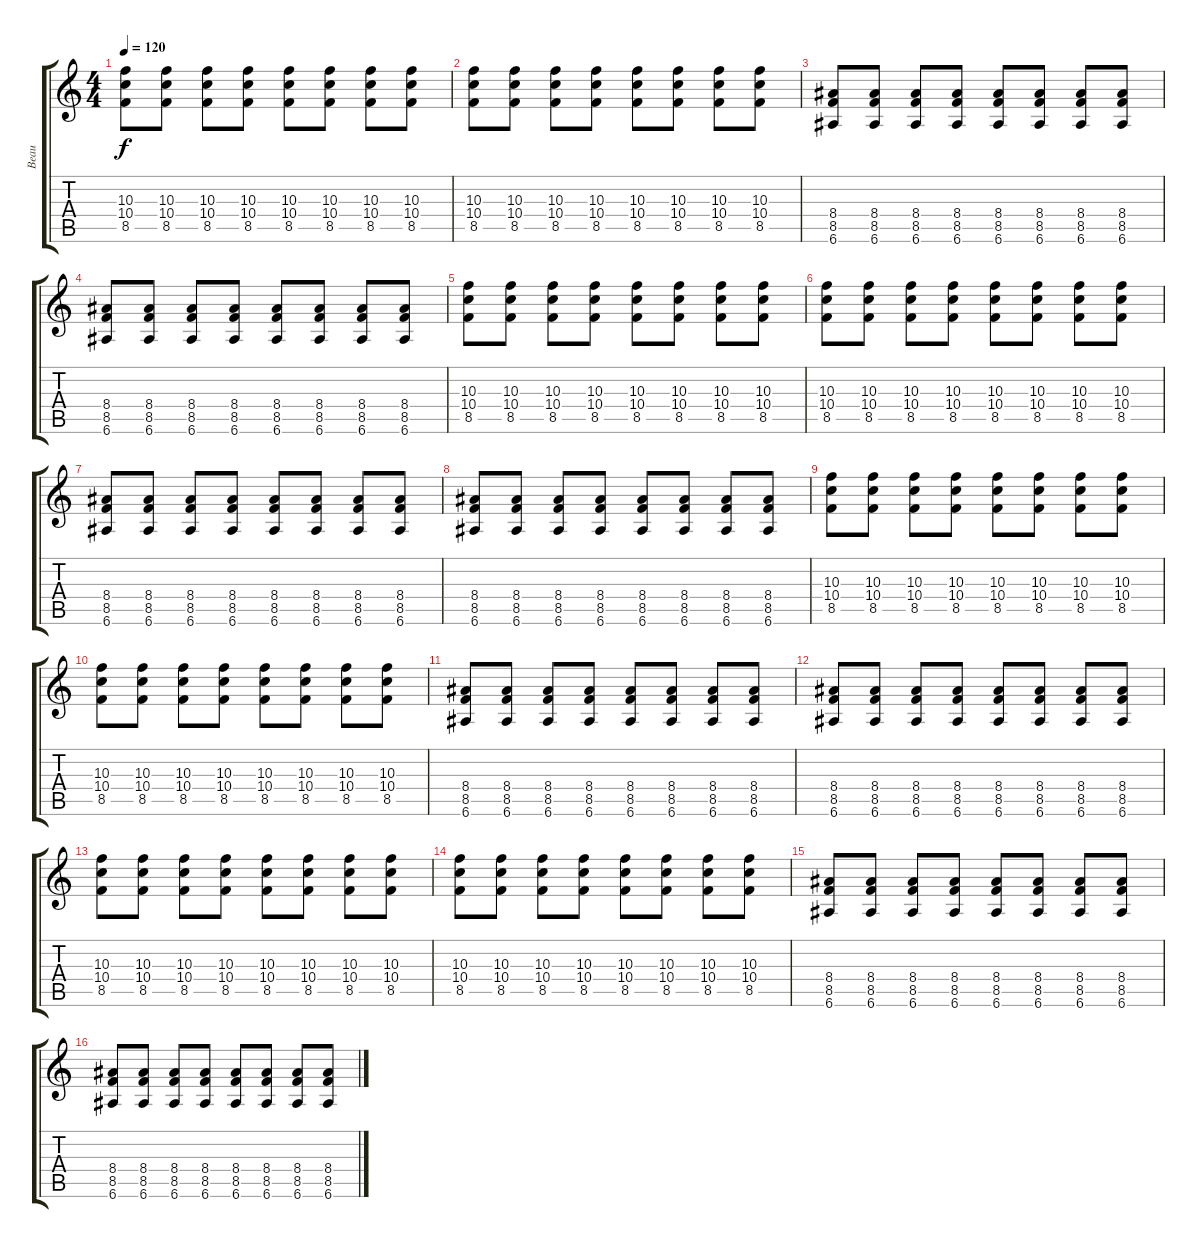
\track ("Beau" "Beau") {instrument distortionguitar}
\staff {score tabs}
\tuning (E4 B3 G3 D3 A2 E2) {hide}
\ts (4 4)
\tempo 120
\clef g2
\ks c
(10.3 10.4 8.5).8{dy f} (10.3 10.4 8.5).8 (10.3 10.4 8.5).8 (10.3 10.4 8.5).8 (10.3 10.4 8.5).8 (10.3 10.4 8.5).8 (10.3 10.4 8.5).8 (10.3 10.4 8.5).8 |
(10.3 10.4 8.5).8 (10.3 10.4 8.5).8 (10.3 10.4 8.5).8 (10.3 10.4 8.5).8 (10.3 10.4 8.5).8 (10.3 10.4 8.5).8 (10.3 10.4 8.5).8 (10.3 10.4 8.5).8 |
(8.4 8.5 6.6).8 (8.4 8.5 6.6).8 (8.4 8.5 6.6).8 (8.4 8.5 6.6).8 (8.4 8.5 6.6).8 (8.4 8.5 6.6).8 (8.4 8.5 6.6).8 (8.4 8.5 6.6).8 |
(8.4 8.5 6.6).8 (8.4 8.5 6.6).8 (8.4 8.5 6.6).8 (8.4 8.5 6.6).8 (8.4 8.5 6.6).8 (8.4 8.5 6.6).8 (8.4 8.5 6.6).8 (8.4 8.5 6.6).8 |
(10.3 10.4 8.5).8 (10.3 10.4 8.5).8 (10.3 10.4 8.5).8 (10.3 10.4 8.5).8 (10.3 10.4 8.5).8 (10.3 10.4 8.5).8 (10.3 10.4 8.5).8 (10.3 10.4 8.5).8 |
(10.3 10.4 8.5).8 (10.3 10.4 8.5).8 (10.3 10.4 8.5).8 (10.3 10.4 8.5).8 (10.3 10.4 8.5).8 (10.3 10.4 8.5).8 (10.3 10.4 8.5).8 (10.3 10.4 8.5).8 |
(8.4 8.5 6.6).8 (8.4 8.5 6.6).8 (8.4 8.5 6.6).8 (8.4 8.5 6.6).8 (8.4 8.5 6.6).8 (8.4 8.5 6.6).8 (8.4 8.5 6.6).8 (8.4 8.5 6.6).8 |
(8.4 8.5 6.6).8 (8.4 8.5 6.6).8 (8.4 8.5 6.6).8 (8.4 8.5 6.6).8 (8.4 8.5 6.6).8 (8.4 8.5 6.6).8 (8.4 8.5 6.6).8 (8.4 8.5 6.6).8 |
(10.3 10.4 8.5).8 (10.3 10.4 8.5).8 (10.3 10.4 8.5).8 (10.3 10.4 8.5).8 (10.3 10.4 8.5).8 (10.3 10.4 8.5).8 (10.3 10.4 8.5).8 (10.3 10.4 8.5).8 |
(10.3 10.4 8.5).8 (10.3 10.4 8.5).8 (10.3 10.4 8.5).8 (10.3 10.4 8.5).8 (10.3 10.4 8.5).8 (10.3 10.4 8.5).8 (10.3 10.4 8.5).8 (10.3 10.4 8.5).8 |
(8.4 8.5 6.6).8 (8.4 8.5 6.6).8 (8.4 8.5 6.6).8 (8.4 8.5 6.6).8 (8.4 8.5 6.6).8 (8.4 8.5 6.6).8 (8.4 8.5 6.6).8 (8.4 8.5 6.6).8 |
(8.4 8.5 6.6).8 (8.4 8.5 6.6).8 (8.4 8.5 6.6).8 (8.4 8.5 6.6).8 (8.4 8.5 6.6).8 (8.4 8.5 6.6).8 (8.4 8.5 6.6).8 (8.4 8.5 6.6).8 |
(10.3 10.4 8.5).8 (10.3 10.4 8.5).8 (10.3 10.4 8.5).8 (10.3 10.4 8.5).8 (10.3 10.4 8.5).8 (10.3 10.4 8.5).8 (10.3 10.4 8.5).8 (10.3 10.4 8.5).8 |
(10.3 10.4 8.5).8 (10.3 10.4 8.5).8 (10.3 10.4 8.5).8 (10.3 10.4 8.5).8 (10.3 10.4 8.5).8 (10.3 10.4 8.5).8 (10.3 10.4 8.5).8 (10.3 10.4 8.5).8 |
(8.4 8.5 6.6).8 (8.4 8.5 6.6).8 (8.4 8.5 6.6).8 (8.4 8.5 6.6).8 (8.4 8.5 6.6).8 (8.4 8.5 6.6).8 (8.4 8.5 6.6).8 (8.4 8.5 6.6).8 |
(8.4 8.5 6.6).8 (8.4 8.5 6.6).8 (8.4 8.5 6.6).8 (8.4 8.5 6.6).8 (8.4 8.5 6.6).8 (8.4 8.5 6.6).8 (8.4 8.5 6.6).8 (8.4 8.5 6.6).8
